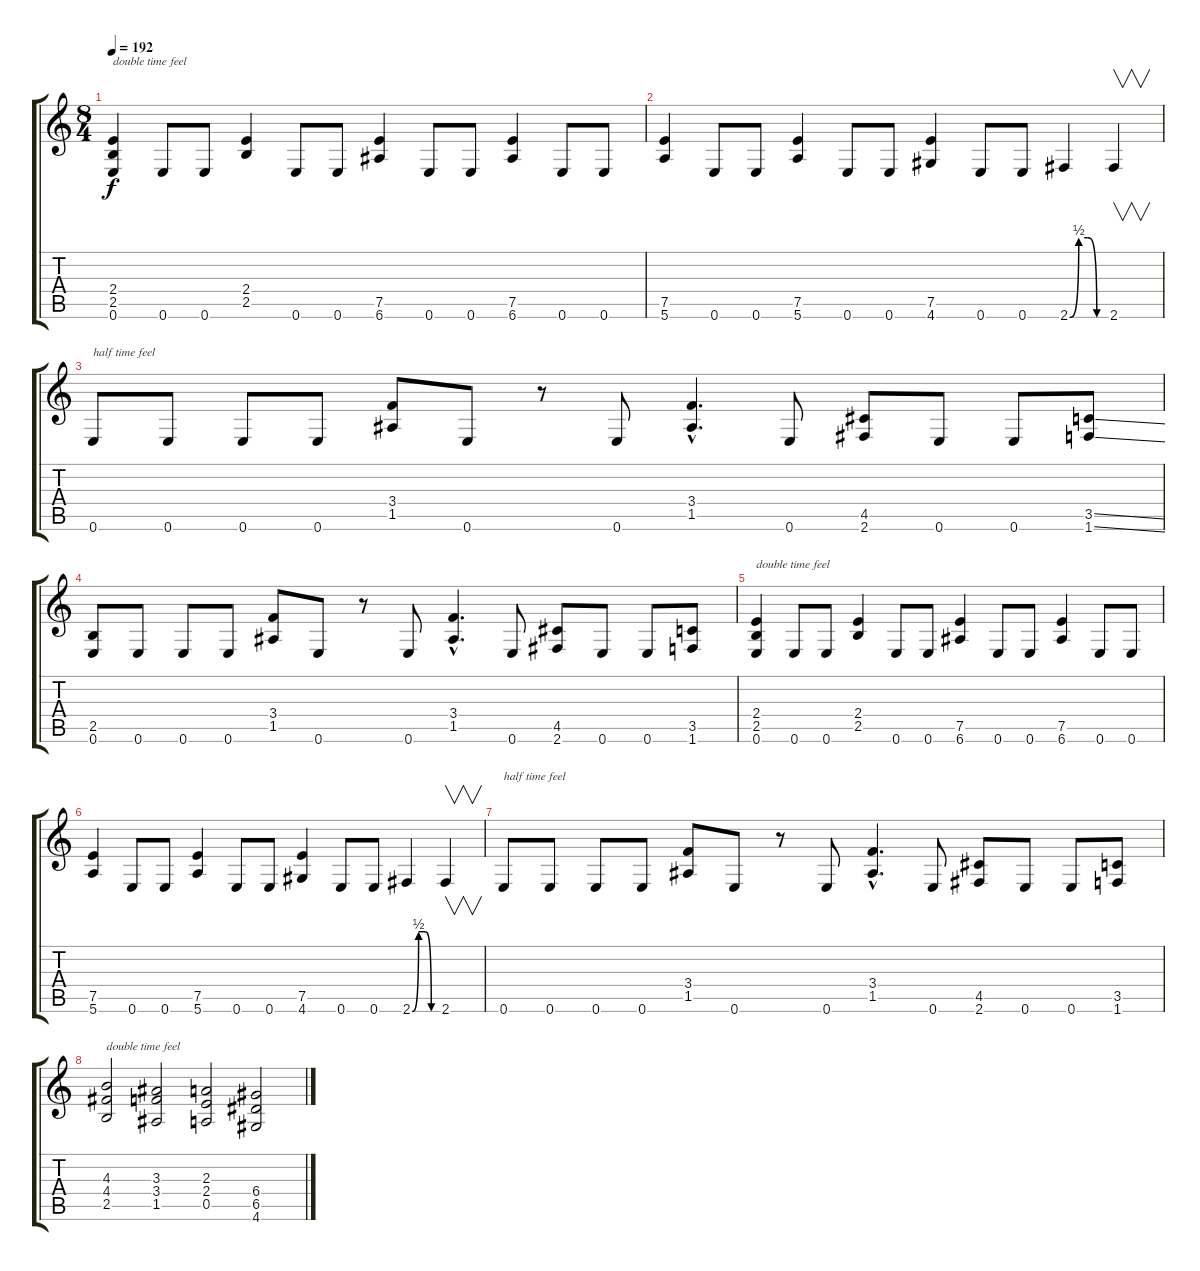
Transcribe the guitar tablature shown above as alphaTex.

\track "" {instrument distortionguitar}
\staff {score tabs}
\tuning (E4 B3 G3 D3 A2 E2) {hide}
\ts (8 4)
\tempo 192
\clef g2
\ks c
(2.4 2.5 0.6).4{txt "double time feel" dy f} 0.6.8 0.6.8 (2.4 2.5).4 0.6.8 0.6.8 (7.5 6.6).4 0.6.8 0.6.8 (7.5 6.6).4 0.6.8 0.6.8 |
(7.5 5.6).4 0.6.8 0.6.8 (7.5 5.6).4 0.6.8 0.6.8 (7.5 4.6).4 0.6.8 0.6.8 2.6{be (custom 0 0 15 2 30 2 45 0 60 0)}.4 2.6.4{v} |
0.6.8{txt "half time feel"} 0.6.8 0.6.8 0.6.8 (3.4 1.5).8 0.6.8 r.8 0.6.8 (3.4{hac} 1.5{hac}).4{d} 0.6.8 (4.5 2.6).8 0.6.8 0.6.8 (3.5{ss} 1.6{ss}).8 |
(2.5 0.6).8 0.6.8 0.6.8 0.6.8 (3.4 1.5).8 0.6.8 r.8 0.6.8 (3.4{hac} 1.5{hac}).4{d} 0.6.8 (4.5 2.6).8 0.6.8 0.6.8 (3.5 1.6).8 |
(2.4 2.5 0.6).4{txt "double time feel"} 0.6.8 0.6.8 (2.4 2.5).4 0.6.8 0.6.8 (7.5 6.6).4 0.6.8 0.6.8 (7.5 6.6).4 0.6.8 0.6.8 |
(7.5 5.6).4 0.6.8 0.6.8 (7.5 5.6).4 0.6.8 0.6.8 (7.5 4.6).4 0.6.8 0.6.8 2.6{be (custom 0 0 15 2 30 2 45 0 60 0)}.4 2.6.4{v} |
0.6.8{txt "half time feel"} 0.6.8 0.6.8 0.6.8 (3.4 1.5).8 0.6.8 r.8 0.6.8 (3.4{hac} 1.5{hac}).4{d} 0.6.8 (4.5 2.6).8 0.6.8 0.6.8 (3.5 1.6).8 |
(4.3 4.4 2.5).2{txt "double time feel"} (3.3 3.4 1.5).2 (2.3 2.4 0.5).2 (6.4 6.5 4.6).2
